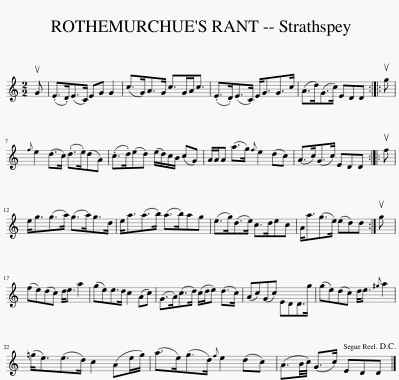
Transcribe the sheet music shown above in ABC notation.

X:1
L:1/8
M:2/2
I:linebreak $
K:C
V:1 treble
V:1
 uG | (.E>.D)(E>C) EG G2 | (c>G)A>G c>GA<c | (.E>.D)(E>C) E<GG>c | (A>d)(G>c) EDD :: %5
 ug |${f} e2 (d>c) (.d>.e)(dA) | (.c>.d)(ed) (e/d/)c/B/ (cG) | A/A/A (a>g){f} e2 (dc) | (A>c)(G>c) EDD :: %10
 uf |$ e<g(g>a) (g>a)g>d | e<a(a>b) (a>b)ag | (e>g)(d>e) c>dec | A<a(g>e) (ed)d :| %15
 ug |$ (fe)(dc) d<e a2 | (ge)e>d c2 (Ac) | (G>A)(c>d) (c/d/e) (d>c) | (Ac)(Gc) EDD>g | %20
 (ge)(dc) d<e{^g} a2 |$ (=g<e)(e>d) c2 (Ae/g/) | (a>e)(g>d){f} e2 (dc) | (A3/2B/4c/4) (G>c) EDD!D.C.! |] %24
